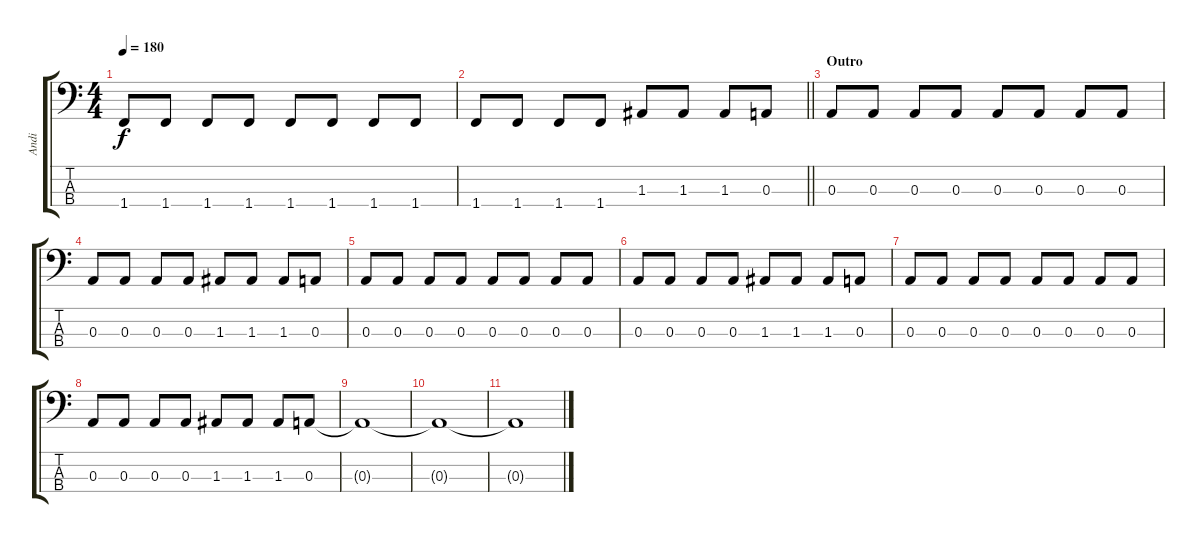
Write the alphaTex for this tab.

\track ("Andi" "Andi") {instrument electricbasspick}
\staff {score tabs}
\tuning (G2 D2 A1 E1) {hide}
\ts (4 4)
\tempo 180
\clef f4
\ks c
1.4.8{dy f} 1.4.8 1.4.8 1.4.8 1.4.8 1.4.8 1.4.8 1.4.8 |
\barLineRight lightlight
1.4.8 1.4.8 1.4.8 1.4.8 1.3.8 1.3.8 1.3.8 0.3.8 |
\section ("" "Outro")
0.3.8 0.3.8 0.3.8 0.3.8 0.3.8 0.3.8 0.3.8 0.3.8 |
0.3.8 0.3.8 0.3.8 0.3.8 1.3.8 1.3.8 1.3.8 0.3.8 |
0.3.8 0.3.8 0.3.8 0.3.8 0.3.8 0.3.8 0.3.8 0.3.8 |
0.3.8 0.3.8 0.3.8 0.3.8 1.3.8 1.3.8 1.3.8 0.3.8 |
0.3.8 0.3.8 0.3.8 0.3.8 0.3.8 0.3.8 0.3.8 0.3.8 |
0.3.8 0.3.8 0.3.8 0.3.8 1.3.8 1.3.8 1.3.8 0.3.8 |
0.3{t}.1 |
0.3{t}.1 |
0.3{t}.1
